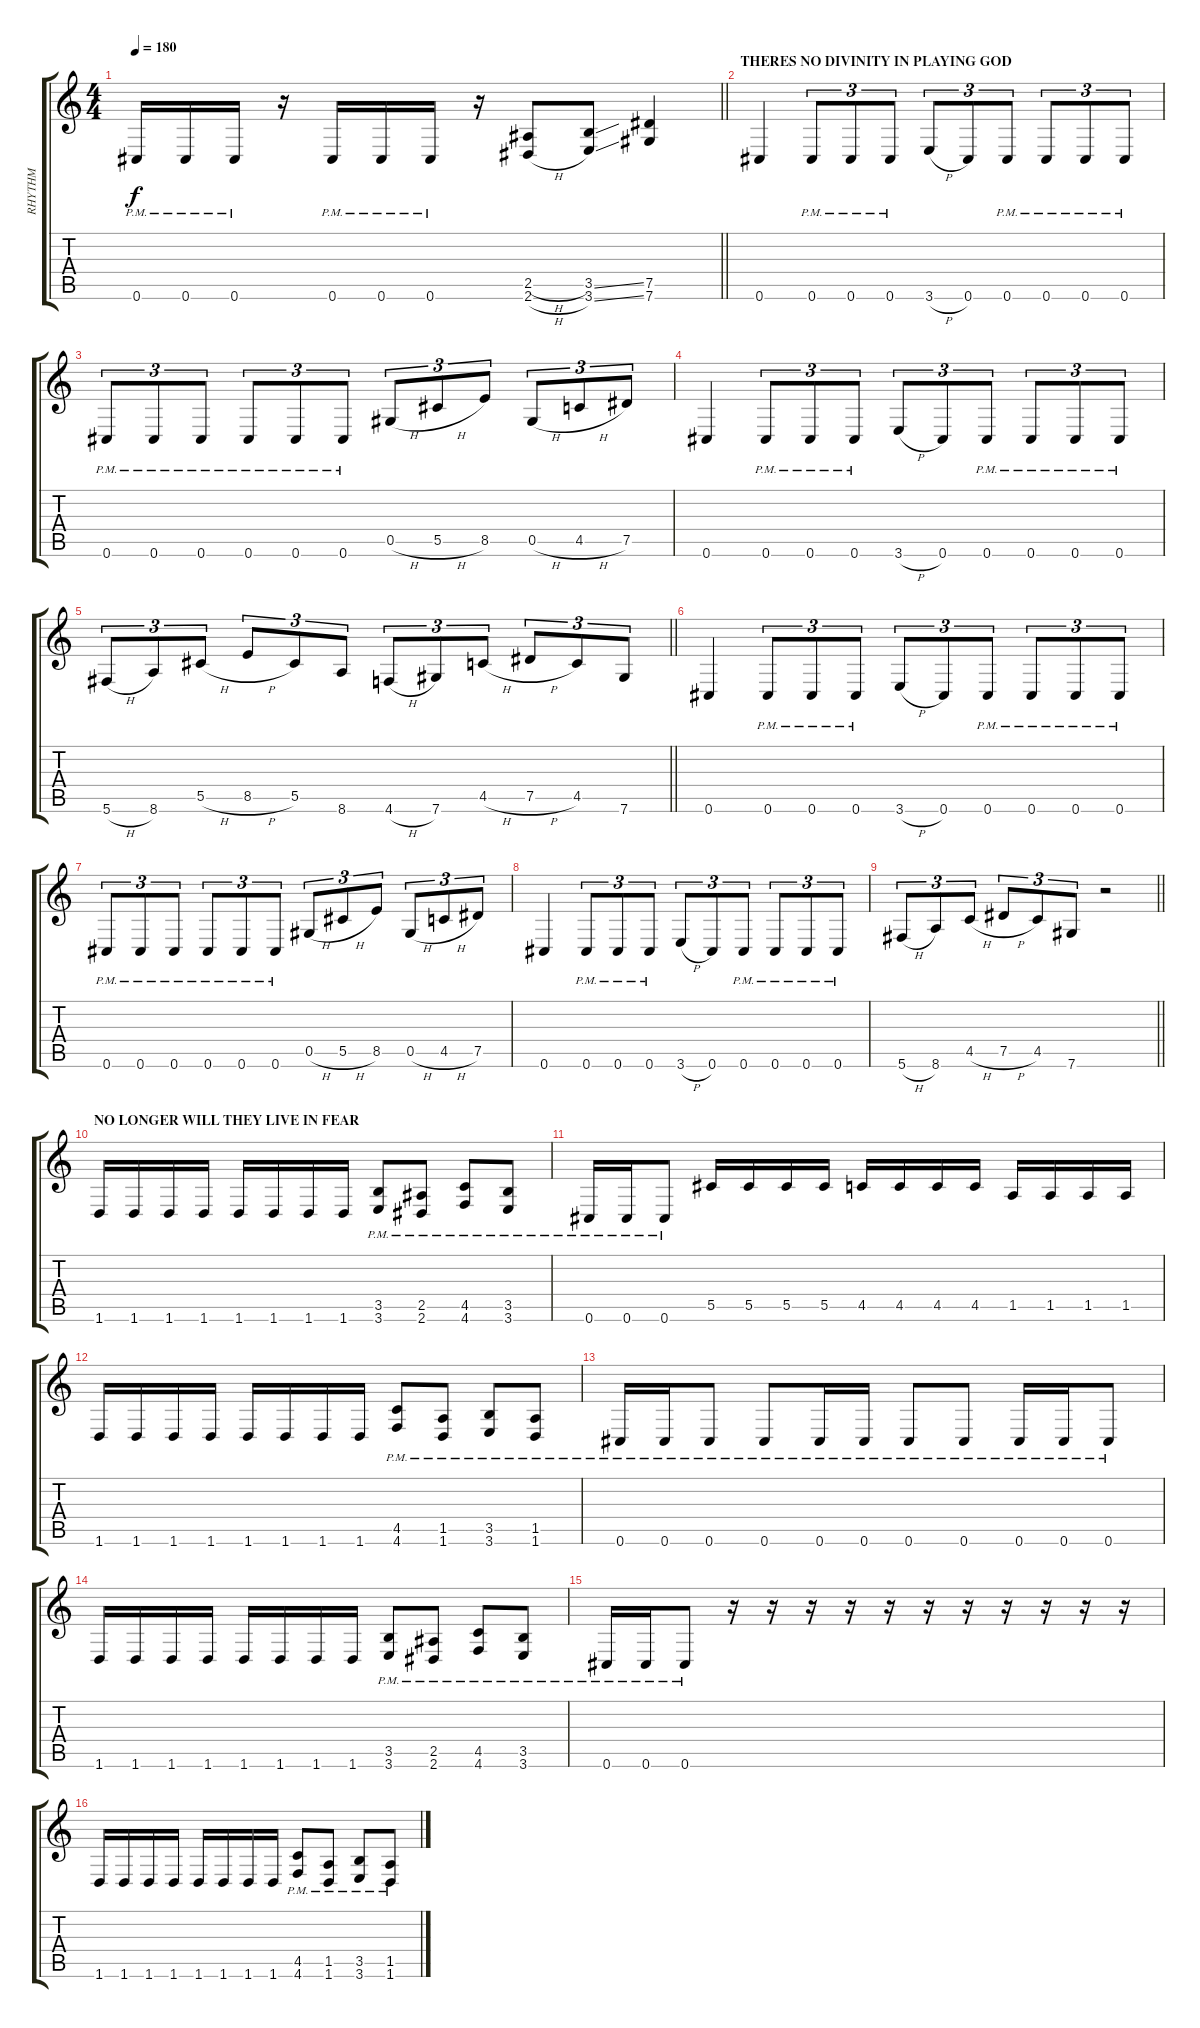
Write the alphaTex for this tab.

\track ("RHYTHM" "RHYTHM") {instrument distortionguitar}
\staff {score tabs}
\tuning (Eb4 Bb3 Gb3 Db3 Ab2 Db2) {hide}
\ts (4 4)
\tempo 180
\clef g2
\barLineRight lightlight
\ks c
0.6{pm}.16{dy f} 0.6{pm}.16 0.6{pm}.16 r.16 0.6{pm}.16 0.6{pm}.16 0.6{pm}.16 r.16 (2.5{h} 2.6{h}).8 (3.5{ss} 3.6{ss}).8 (7.5 7.6).4 |
\section ("" "THERES NO DIVINITY IN PLAYING GOD")
0.6.4{volume 16 instrument distortionguitar} 0.6{pm}.8{tu (3 2)} 0.6{pm}.8{tu (3 2)} 0.6{pm}.8{tu (3 2)} 3.6{h}.8{tu (3 2)} 0.6.8{tu (3 2)} 0.6{pm}.8{tu (3 2)} 0.6{pm}.8{tu (3 2)} 0.6{pm}.8{tu (3 2)} 0.6{pm}.8{tu (3 2)} |
0.6{pm}.8{tu (3 2)} 0.6{pm}.8{tu (3 2)} 0.6{pm}.8{tu (3 2)} 0.6{pm}.8{tu (3 2)} 0.6{pm}.8{tu (3 2)} 0.6{pm}.8{tu (3 2)} 0.5{h}.8{tu (3 2)} 5.5{h}.8{tu (3 2)} 8.5.8{tu (3 2)} 0.5{h}.8{tu (3 2)} 4.5{h}.8{tu (3 2)} 7.5.8{tu (3 2)} |
0.6.4 0.6{pm}.8{tu (3 2)} 0.6{pm}.8{tu (3 2)} 0.6{pm}.8{tu (3 2)} 3.6{h}.8{tu (3 2)} 0.6.8{tu (3 2)} 0.6{pm}.8{tu (3 2)} 0.6{pm}.8{tu (3 2)} 0.6{pm}.8{tu (3 2)} 0.6{pm}.8{tu (3 2)} |
\barLineRight lightlight
5.6{h}.8{tu (3 2)} 8.6.8{tu (3 2)} 5.5{h}.8{tu (3 2)} 8.5{h}.8{tu (3 2)} 5.5.8{tu (3 2)} 8.6.8{tu (3 2)} 4.6{h}.8{tu (3 2)} 7.6.8{tu (3 2)} 4.5{h}.8{tu (3 2)} 7.5{h}.8{tu (3 2)} 4.5.8{tu (3 2)} 7.6.8{tu (3 2)} |
0.6.4 0.6{pm}.8{tu (3 2)} 0.6{pm}.8{tu (3 2)} 0.6{pm}.8{tu (3 2)} 3.6{h}.8{tu (3 2)} 0.6.8{tu (3 2)} 0.6{pm}.8{tu (3 2)} 0.6{pm}.8{tu (3 2)} 0.6{pm}.8{tu (3 2)} 0.6{pm}.8{tu (3 2)} |
0.6{pm}.8{tu (3 2)} 0.6{pm}.8{tu (3 2)} 0.6{pm}.8{tu (3 2)} 0.6{pm}.8{tu (3 2)} 0.6{pm}.8{tu (3 2)} 0.6{pm}.8{tu (3 2)} 0.5{h}.8{tu (3 2)} 5.5{h}.8{tu (3 2)} 8.5.8{tu (3 2)} 0.5{h}.8{tu (3 2)} 4.5{h}.8{tu (3 2)} 7.5.8{tu (3 2)} |
0.6.4 0.6{pm}.8{tu (3 2)} 0.6{pm}.8{tu (3 2)} 0.6{pm}.8{tu (3 2)} 3.6{h}.8{tu (3 2)} 0.6.8{tu (3 2)} 0.6{pm}.8{tu (3 2)} 0.6{pm}.8{tu (3 2)} 0.6{pm}.8{tu (3 2)} 0.6{pm}.8{tu (3 2)} |
\barLineRight lightlight
5.6{h}.8{tu (3 2)} 8.6.8{tu (3 2)} 4.5{h}.8{tu (3 2)} 7.5{h}.8{tu (3 2)} 4.5.8{tu (3 2)} 7.6.8{tu (3 2)} r.2 |
\section ("" "NO LONGER WILL THEY LIVE IN FEAR")
1.6.16 1.6.16 1.6.16 1.6.16 1.6.16 1.6.16 1.6.16 1.6.16 (3.5{pm} 3.6{pm}).8 (2.5{pm} 2.6{pm}).8 (4.5{pm} 4.6{pm}).8 (3.5{pm} 3.6{pm}).8 |
0.6{pm}.16 0.6{pm}.16 0.6{pm}.8 5.5.16 5.5.16 5.5.16 5.5.16 4.5.16 4.5.16 4.5.16 4.5.16 1.5.16 1.5.16 1.5.16 1.5.16 |
1.6.16 1.6.16 1.6.16 1.6.16 1.6.16 1.6.16 1.6.16 1.6.16 (4.5{pm} 4.6{pm}).8 (1.5{pm} 1.6{pm}).8 (3.5{pm} 3.6{pm}).8 (1.5{pm} 1.6{pm}).8 |
0.6{pm}.16 0.6{pm}.16 0.6{pm}.8 0.6{pm}.8 0.6{pm}.16 0.6{pm}.16 0.6{pm}.8 0.6{pm}.8 0.6{pm}.16 0.6{pm}.16 0.6{pm}.8 |
1.6.16 1.6.16 1.6.16 1.6.16 1.6.16 1.6.16 1.6.16 1.6.16 (3.5{pm} 3.6{pm}).8 (2.5{pm} 2.6{pm}).8 (4.5{pm} 4.6{pm}).8 (3.5{pm} 3.6{pm}).8 |
0.6{pm}.16 0.6{pm}.16 0.6{pm}.8 r.16 r.16 r.16 r.16 r.16 r.16 r.16 r.16 r.16 r.16 r.16 |
1.6.16 1.6.16 1.6.16 1.6.16 1.6.16 1.6.16 1.6.16 1.6.16 (4.5{pm} 4.6{pm}).8 (1.5{pm} 1.6{pm}).8 (3.5{pm} 3.6{pm}).8 (1.5{pm} 1.6{pm}).8
